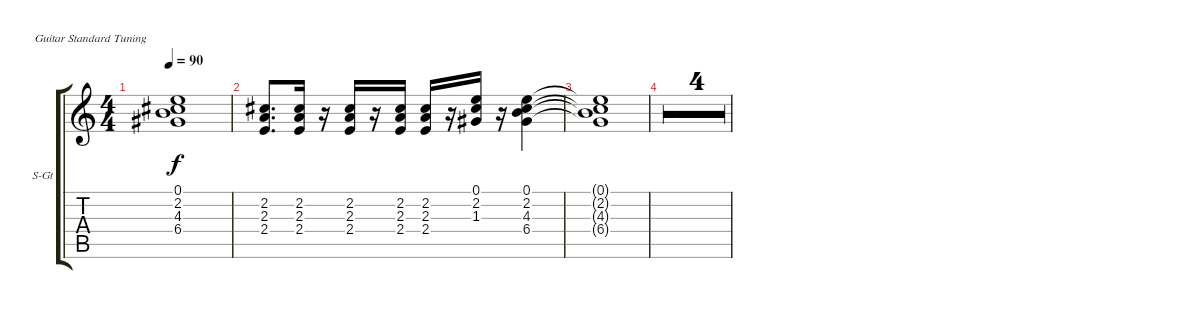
\bracketExtendMode groupsimilarinstruments
\firstSystemTrackNameOrientation horizontal
\otherSystemsTrackNameOrientation horizontal
\track ("Synth 3" "S-Gt") {multiBarRest instrument synthbrass2}
\staff {score tabs}
\tuning (E4 B3 G3 D3 A2 E2)
\displaytranspose 12
\ts (4 4)
\tempo 90
\clef g2
\ks c
(0.1{t} 2.2{t} 4.3{t} 6.4{t}).1{dy f} |
(2.2 2.3 2.4).8{d} (2.2 2.3 2.4).16 r.16 (2.2 2.3 2.4).16 r.16 (2.2 2.3 2.4).16 (2.2 2.3 2.4).16 r.16 (0.1 2.2 1.3).16 r.16 (0.1 2.2 4.3 6.4).4 |
(0.1{t} 2.2{t} 4.3{t} 6.4{t}).1 |
r.1 |
r.1 |
r.1 |
r.1
